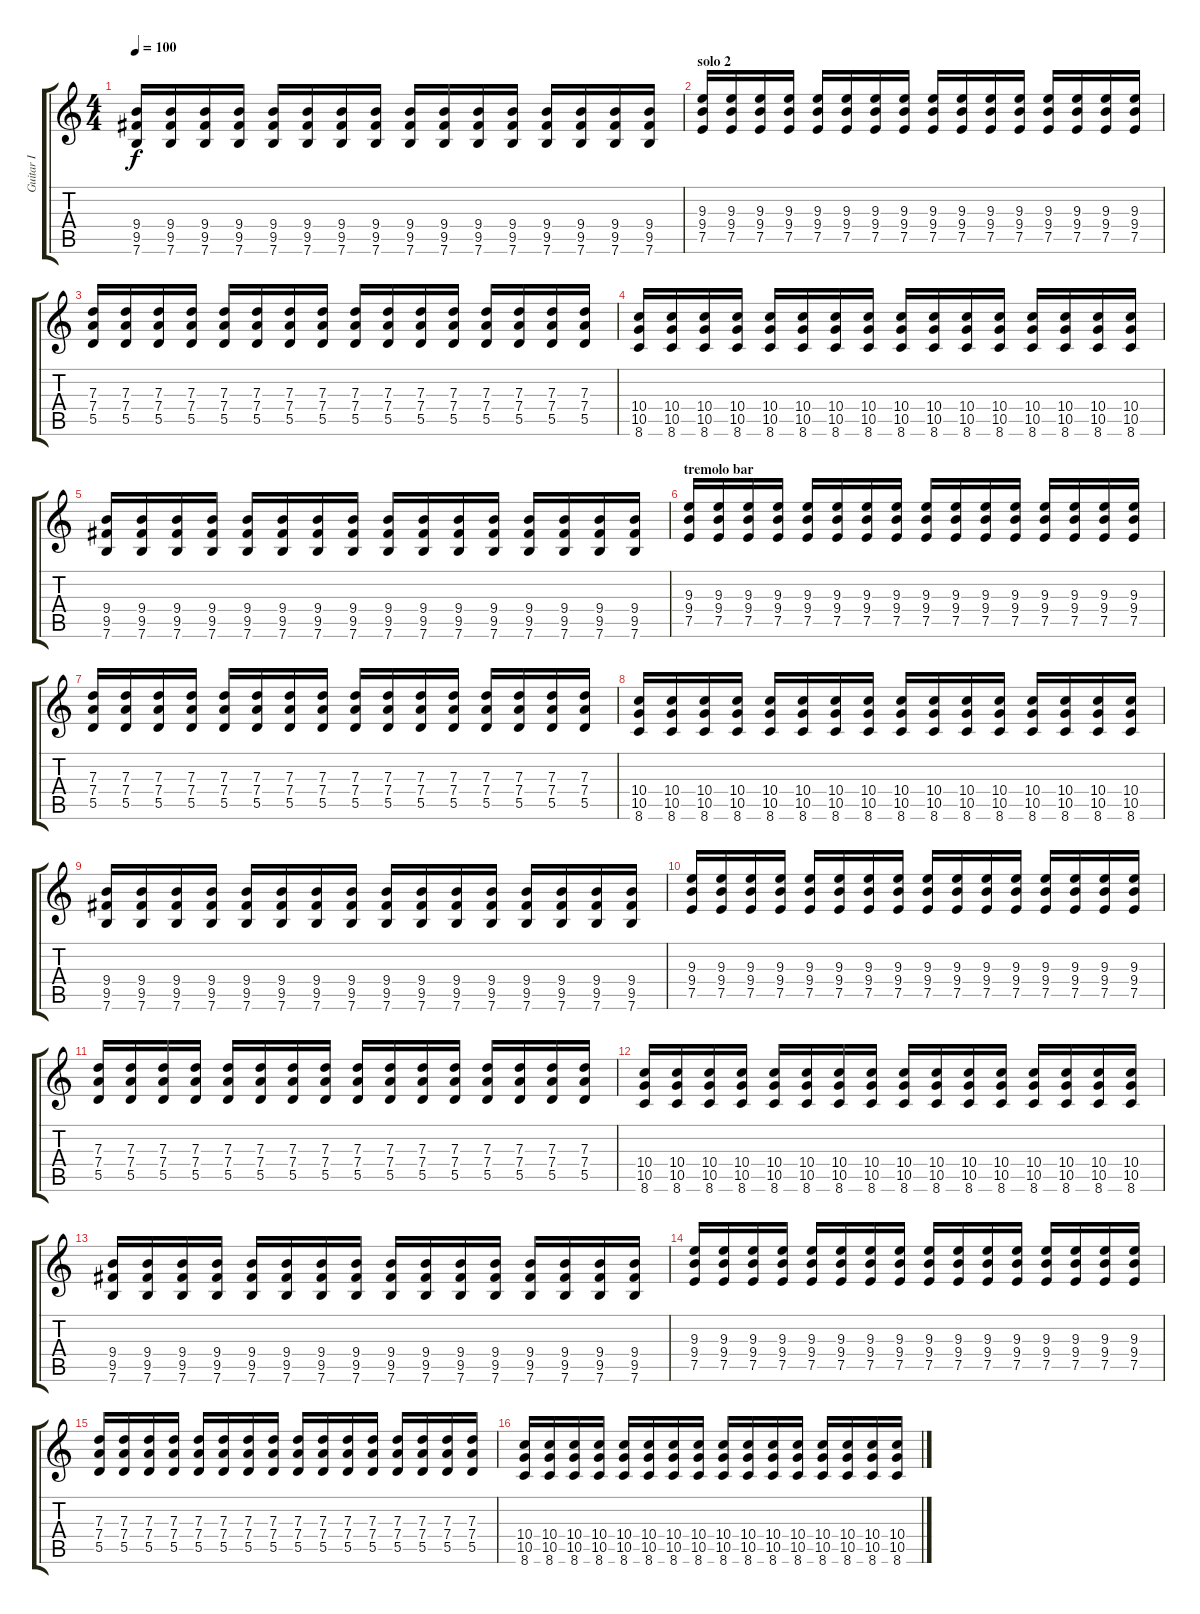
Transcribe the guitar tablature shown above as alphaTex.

\track ("Guitar I" "Guitar I") {instrument distortionguitar}
\staff {score tabs}
\tuning (E4 B3 G3 D3 A2 E2) {hide}
\ts (4 4)
\tempo 100
\clef g2
\ks c
(9.4 9.5 7.6).16{dy f} (9.4 9.5 7.6).16 (9.4 9.5 7.6).16 (9.4 9.5 7.6).16 (9.4 9.5 7.6).16 (9.4 9.5 7.6).16 (9.4 9.5 7.6).16 (9.4 9.5 7.6).16 (9.4 9.5 7.6).16 (9.4 9.5 7.6).16 (9.4 9.5 7.6).16 (9.4 9.5 7.6).16 (9.4 9.5 7.6).16 (9.4 9.5 7.6).16 (9.4 9.5 7.6).16 (9.4 9.5 7.6).16 |
\section ("" "solo 2")
(9.3 9.4 7.5).16{volume 8} (9.3 9.4 7.5).16 (9.3 9.4 7.5).16 (9.3 9.4 7.5).16 (9.3 9.4 7.5).16 (9.3 9.4 7.5).16 (9.3 9.4 7.5).16 (9.3 9.4 7.5).16 (9.3 9.4 7.5).16 (9.3 9.4 7.5).16 (9.3 9.4 7.5).16 (9.3 9.4 7.5).16 (9.3 9.4 7.5).16 (9.3 9.4 7.5).16 (9.3 9.4 7.5).16 (9.3 9.4 7.5).16 |
(7.3 7.4 5.5).16 (7.3 7.4 5.5).16 (7.3 7.4 5.5).16 (7.3 7.4 5.5).16 (7.3 7.4 5.5).16 (7.3 7.4 5.5).16 (7.3 7.4 5.5).16 (7.3 7.4 5.5).16 (7.3 7.4 5.5).16 (7.3 7.4 5.5).16 (7.3 7.4 5.5).16 (7.3 7.4 5.5).16 (7.3 7.4 5.5).16 (7.3 7.4 5.5).16 (7.3 7.4 5.5).16 (7.3 7.4 5.5).16 |
(10.4 10.5 8.6).16 (10.4 10.5 8.6).16 (10.4 10.5 8.6).16 (10.4 10.5 8.6).16 (10.4 10.5 8.6).16 (10.4 10.5 8.6).16 (10.4 10.5 8.6).16 (10.4 10.5 8.6).16 (10.4 10.5 8.6).16 (10.4 10.5 8.6).16 (10.4 10.5 8.6).16 (10.4 10.5 8.6).16 (10.4 10.5 8.6).16 (10.4 10.5 8.6).16 (10.4 10.5 8.6).16 (10.4 10.5 8.6).16 |
(9.4 9.5 7.6).16 (9.4 9.5 7.6).16 (9.4 9.5 7.6).16 (9.4 9.5 7.6).16 (9.4 9.5 7.6).16 (9.4 9.5 7.6).16 (9.4 9.5 7.6).16 (9.4 9.5 7.6).16 (9.4 9.5 7.6).16 (9.4 9.5 7.6).16 (9.4 9.5 7.6).16 (9.4 9.5 7.6).16 (9.4 9.5 7.6).16 (9.4 9.5 7.6).16 (9.4 9.5 7.6).16 (9.4 9.5 7.6).16 |
\section ("" "tremolo bar")
(9.3 9.4 7.5).16 (9.3 9.4 7.5).16 (9.3 9.4 7.5).16 (9.3 9.4 7.5).16 (9.3 9.4 7.5).16 (9.3 9.4 7.5).16 (9.3 9.4 7.5).16 (9.3 9.4 7.5).16 (9.3 9.4 7.5).16 (9.3 9.4 7.5).16 (9.3 9.4 7.5).16 (9.3 9.4 7.5).16 (9.3 9.4 7.5).16 (9.3 9.4 7.5).16 (9.3 9.4 7.5).16 (9.3 9.4 7.5).16 |
(7.3 7.4 5.5).16 (7.3 7.4 5.5).16 (7.3 7.4 5.5).16 (7.3 7.4 5.5).16 (7.3 7.4 5.5).16 (7.3 7.4 5.5).16 (7.3 7.4 5.5).16 (7.3 7.4 5.5).16 (7.3 7.4 5.5).16 (7.3 7.4 5.5).16 (7.3 7.4 5.5).16 (7.3 7.4 5.5).16 (7.3 7.4 5.5).16 (7.3 7.4 5.5).16 (7.3 7.4 5.5).16 (7.3 7.4 5.5).16 |
(10.4 10.5 8.6).16 (10.4 10.5 8.6).16 (10.4 10.5 8.6).16 (10.4 10.5 8.6).16 (10.4 10.5 8.6).16 (10.4 10.5 8.6).16 (10.4 10.5 8.6).16 (10.4 10.5 8.6).16 (10.4 10.5 8.6).16 (10.4 10.5 8.6).16 (10.4 10.5 8.6).16 (10.4 10.5 8.6).16 (10.4 10.5 8.6).16 (10.4 10.5 8.6).16 (10.4 10.5 8.6).16 (10.4 10.5 8.6).16 |
(9.4 9.5 7.6).16 (9.4 9.5 7.6).16 (9.4 9.5 7.6).16 (9.4 9.5 7.6).16 (9.4 9.5 7.6).16 (9.4 9.5 7.6).16 (9.4 9.5 7.6).16 (9.4 9.5 7.6).16 (9.4 9.5 7.6).16 (9.4 9.5 7.6).16 (9.4 9.5 7.6).16 (9.4 9.5 7.6).16 (9.4 9.5 7.6).16 (9.4 9.5 7.6).16 (9.4 9.5 7.6).16 (9.4 9.5 7.6).16 |
(9.3 9.4 7.5).16{volume 12} (9.3 9.4 7.5).16 (9.3 9.4 7.5).16 (9.3 9.4 7.5).16 (9.3 9.4 7.5).16 (9.3 9.4 7.5).16 (9.3 9.4 7.5).16 (9.3 9.4 7.5).16 (9.3 9.4 7.5).16 (9.3 9.4 7.5).16 (9.3 9.4 7.5).16 (9.3 9.4 7.5).16 (9.3 9.4 7.5).16 (9.3 9.4 7.5).16 (9.3 9.4 7.5).16 (9.3 9.4 7.5).16 |
(7.3 7.4 5.5).16 (7.3 7.4 5.5).16 (7.3 7.4 5.5).16 (7.3 7.4 5.5).16 (7.3 7.4 5.5).16 (7.3 7.4 5.5).16 (7.3 7.4 5.5).16 (7.3 7.4 5.5).16 (7.3 7.4 5.5).16 (7.3 7.4 5.5).16 (7.3 7.4 5.5).16 (7.3 7.4 5.5).16 (7.3 7.4 5.5).16 (7.3 7.4 5.5).16 (7.3 7.4 5.5).16 (7.3 7.4 5.5).16 |
(10.4 10.5 8.6).16 (10.4 10.5 8.6).16 (10.4 10.5 8.6).16 (10.4 10.5 8.6).16 (10.4 10.5 8.6).16 (10.4 10.5 8.6).16 (10.4 10.5 8.6).16 (10.4 10.5 8.6).16 (10.4 10.5 8.6).16 (10.4 10.5 8.6).16 (10.4 10.5 8.6).16 (10.4 10.5 8.6).16 (10.4 10.5 8.6).16 (10.4 10.5 8.6).16 (10.4 10.5 8.6).16 (10.4 10.5 8.6).16 |
(9.4 9.5 7.6).16 (9.4 9.5 7.6).16 (9.4 9.5 7.6).16 (9.4 9.5 7.6).16 (9.4 9.5 7.6).16 (9.4 9.5 7.6).16 (9.4 9.5 7.6).16 (9.4 9.5 7.6).16 (9.4 9.5 7.6).16 (9.4 9.5 7.6).16 (9.4 9.5 7.6).16 (9.4 9.5 7.6).16 (9.4 9.5 7.6).16 (9.4 9.5 7.6).16 (9.4 9.5 7.6).16 (9.4 9.5 7.6).16 |
(9.3 9.4 7.5).16 (9.3 9.4 7.5).16 (9.3 9.4 7.5).16 (9.3 9.4 7.5).16 (9.3 9.4 7.5).16 (9.3 9.4 7.5).16 (9.3 9.4 7.5).16 (9.3 9.4 7.5).16 (9.3 9.4 7.5).16 (9.3 9.4 7.5).16 (9.3 9.4 7.5).16 (9.3 9.4 7.5).16 (9.3 9.4 7.5).16 (9.3 9.4 7.5).16 (9.3 9.4 7.5).16 (9.3 9.4 7.5).16 |
(7.3 7.4 5.5).16 (7.3 7.4 5.5).16 (7.3 7.4 5.5).16 (7.3 7.4 5.5).16 (7.3 7.4 5.5).16 (7.3 7.4 5.5).16 (7.3 7.4 5.5).16 (7.3 7.4 5.5).16 (7.3 7.4 5.5).16 (7.3 7.4 5.5).16 (7.3 7.4 5.5).16 (7.3 7.4 5.5).16 (7.3 7.4 5.5).16 (7.3 7.4 5.5).16 (7.3 7.4 5.5).16 (7.3 7.4 5.5).16 |
(10.4 10.5 8.6).16 (10.4 10.5 8.6).16 (10.4 10.5 8.6).16 (10.4 10.5 8.6).16 (10.4 10.5 8.6).16 (10.4 10.5 8.6).16 (10.4 10.5 8.6).16 (10.4 10.5 8.6).16 (10.4 10.5 8.6).16 (10.4 10.5 8.6).16 (10.4 10.5 8.6).16 (10.4 10.5 8.6).16 (10.4 10.5 8.6).16 (10.4 10.5 8.6).16 (10.4 10.5 8.6).16 (10.4 10.5 8.6).16
